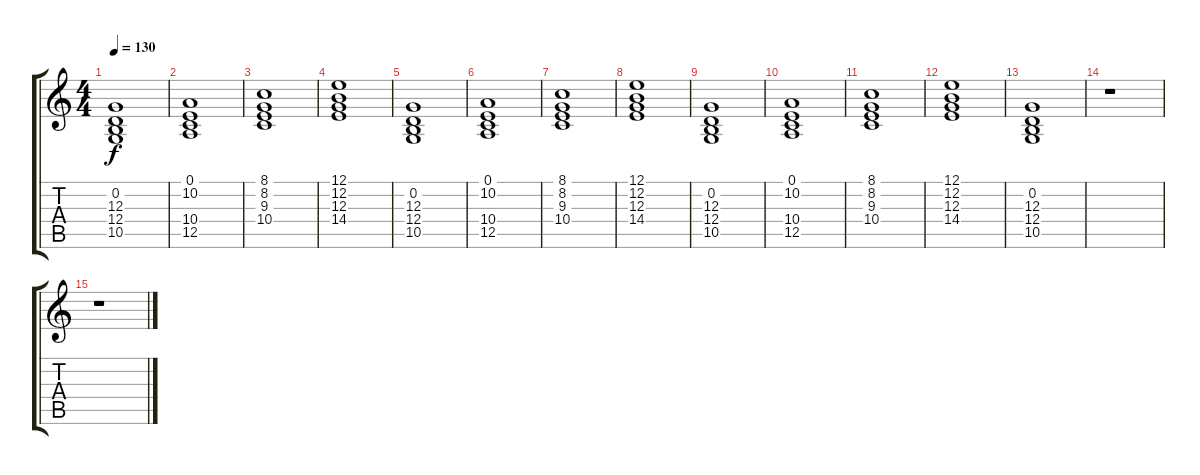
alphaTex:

\track "" {instrument stringensemble1}
\staff {score tabs}
\tuning (E4 B3 G3 D3 A2 E2) {hide}
\ts (4 4)
\tempo 130
\clef g2
\ks c
(0.2 12.3 12.4 10.5).1{dy f} |
(0.1 10.2 10.4 12.5).1 |
(8.1 8.2 9.3 10.4).1 |
(12.1 12.2 12.3 14.4).1 |
(0.2 12.3 12.4 10.5).1 |
(0.1 10.2 10.4 12.5).1 |
(8.1 8.2 9.3 10.4).1 |
(12.1 12.2 12.3 14.4).1 |
(0.2 12.3 12.4 10.5).1 |
(0.1 10.2 10.4 12.5).1 |
(8.1 8.2 9.3 10.4).1 |
(12.1 12.2 12.3 14.4).1 |
(0.2 12.3 12.4 10.5).1 |
r.1 |
r.1
